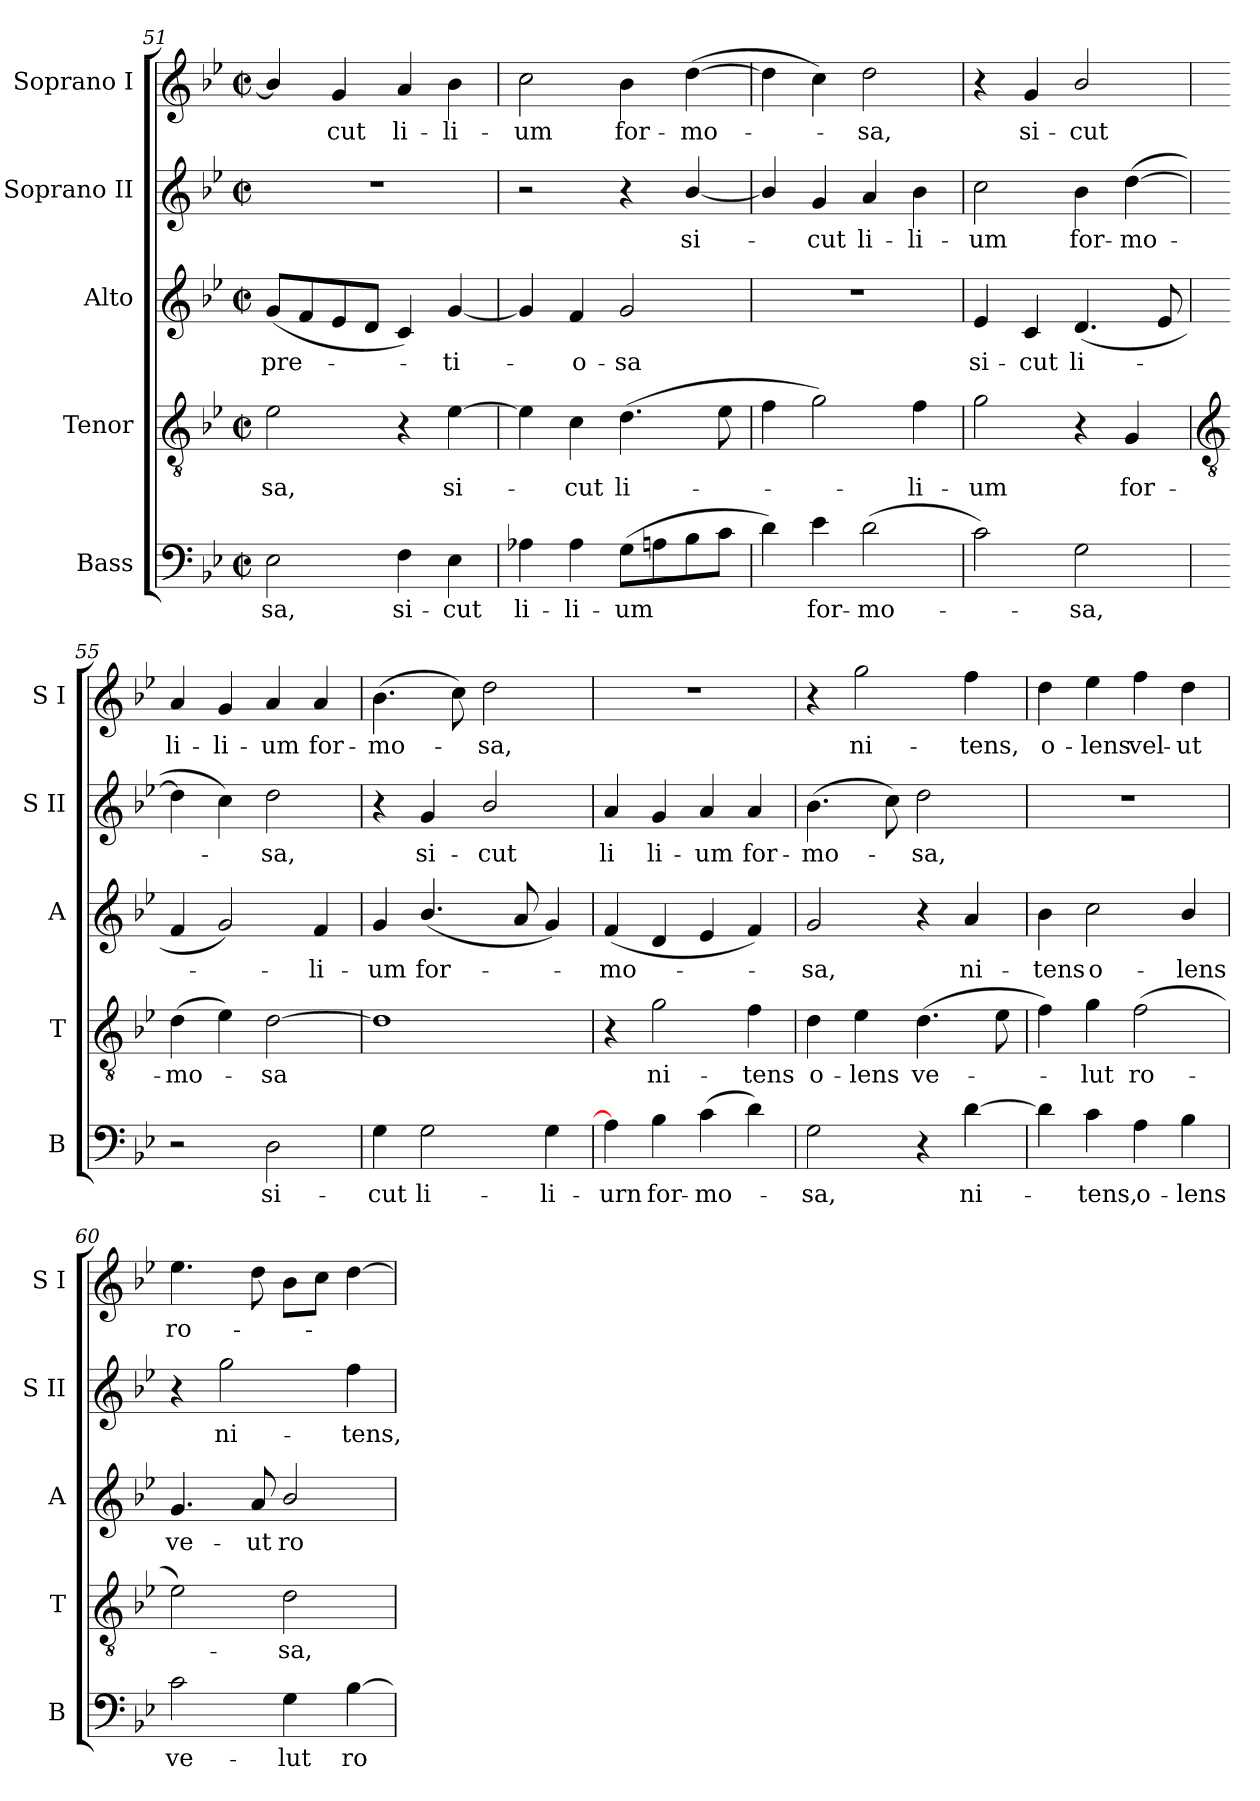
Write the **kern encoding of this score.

**kern	**text	**kern	**text	**kern	**text	**kern	**text	**kern	**text
*part5	*part5	*part4	*part4	*part3	*part3	*part2	*part2	*part1	*part1
*staff5	*staff5	*staff4	*staff4	*staff3	*staff3	*staff2	*staff2	*staff1	*staff1
*I"Bass	*	*I"Tenor	*	*I"Alto	*	*I"Soprano II	*	*I"Soprano I	*
*I'B	*	*I'T	*	*I'A	*	*I'S II	*	*I'S I	*
*clefF4	*	*clefGv2	*	*clefG2	*	*clefG2	*	*clefG2	*
*k[b-e-]	*	*k[b-e-]	*	*k[b-e-]	*	*k[b-e-]	*	*k[b-e-]	*
*B-:	*	*B-:	*	*B-:	*	*B-:	*	*B-:	*
*M2/2	*	*M2/2	*	*M2/2	*	*M2/2	*	*M2/2	*
*met(c|)	*	*met(c|)	*	*met(c|)	*	*met(c|)	*	*met(c|)	*
=51	=51	=51	=51	=51	=51	=51	=51	=51	=51
!	!LO:LY:b	!	!LO:LY:b	!	!LO:LY:b	!	!	!	!
2E-	-sa,	2e-	sa,	(<8gL	pre-	1r	.	4b-/]	.
.	.	.	.	8f	.	.	.	.	.
!	!	!	!	!	!	!	!	!	!LO:LY:b
.	.	.	.	8e-	.	.	.	4g	cut
.	.	.	.	8dJ	.	.	.	.	.
!	!LO:LY:b	!	!	!	!	!	!	!	!LO:LY:b
4F	si-	4r	.	4c)	.	.	.	4a	li-
!	!LO:LY:b	!	!LO:LY:b	!	!LO:LY:b	!	!	!	!LO:LY:b
4E-	-cut	[4e-	si-	[4g	ti-	.	.	4b-	-li-
=52	=52	=52	=52	=52	=52	=52	=52	=52	=52
!	!LO:LY:b	!	!	!	!	!	!	!	!LO:LY:b
4A-X	li-	4e-]	.	4g]	.	2r	.	2cc	-um
!	!LO:LY:b	!	!LO:LY:b	!	!LO:LY:b	!	!	!	!
4A-	-li-	4c	cut	4f	o-	.	.	.	.
!	!LO:LY:b	!	!LO:LY:b	!	!LO:LY:b	!	!	!	!LO:LY:b
(>8GL	-um	(>4.d	li-	2g	-sa	4r	.	4b-	for-
8An	.	.	.	.	.	.	.	.	.
!	!	!	!	!	!	!	!LO:LY:b	!	!LO:LY:b
8B-	.	.	.	.	.	[4b-/	si-	(>[4dd	-mo-
8cJ	.	8e-	.	.	.	.	.	.	.
=53	=53	=53	=53	=53	=53	=53	=53	=53	=53
4d)	.	4f	.	1r	.	4b-/]	.	4dd]	.
!	!LO:LY:b	!	!	!	!	!	!LO:LY:b	!	!
4e-	for-	2g)	.	.	.	4g	cut	4cc)	.
!	!LO:LY:b	!	!	!	!	!	!LO:LY:b	!	!LO:LY:b
(>2d	-mo-	.	.	.	.	4a	li-	2dd	sa,
!	!	!	!LO:LY:b	!	!	!	!LO:LY:b	!	!
.	.	4f	li-	.	.	4b-	-li-	.	.
=54	=54	=54	=54	=54	=54	=54	=54	=54	=54
!	!	!	!LO:LY:b	!	!LO:LY:b	!	!LO:LY:b	!	!
2c)	.	2g	-um	4e-	si-	2cc	-um	4r	.
!	!	!	!	!	!LO:LY:b	!	!	!	!LO:LY:b
.	.	.	.	4c	-cut	.	.	4g	si-
!	!LO:LY:b	!	!	!	!LO:LY:b	!	!LO:LY:b	!	!LO:LY:b
2G	sa,	4r	.	(<4.d	li-	4b-	for-	2b-/	-cut
!	!	!	!LO:LY:b	!	!	!	!LO:LY:b	!	!
.	.	4G	for-	.	.	(>[4dd	-mo-	.	.
.	.	.	.	8e-	.	.	.	.	.
!!LO:LB:g=z
=55	=55	=55	=55	=55	=55	=55	=55	=55	=55
*	*	*clefGv2	*	*	*	*	*	*	*
!	!	!	!LO:LY:b	!	!	!	!	!	!LO:LY:b
2r	.	(>4d	-mo-	4f	.	4dd]	.	4a	li-
!	!	!	!	!	!	!	!	!	!LO:LY:b
.	.	4e-)	.	2g)	.	4cc)	.	4g	-li-
!	!LO:LY:b	!	!LO:LY:b	!	!	!	!LO:LY:b	!	!LO:LY:b
2D	si-	[2d	sa	.	.	2dd	sa,	4a	-um
!	!	!	!	!	!LO:LY:b	!	!	!	!LO:LY:b
.	.	.	.	4f	li-	.	.	4a	for-
=56	=56	=56	=56	=56	=56	=56	=56	=56	=56
!	!LO:LY:b	!	!	!	!LO:LY:b	!	!	!	!LO:LY:b
4G	-cut	1d]	.	4g	-um	4r	.	(>4.b-	-mo-
!	!LO:LY:b	!	!	!	!LO:LY:b	!	!LO:LY:b	!	!
2G	li-	.	.	(<4.b-/	for-	4g	si-	.	.
.	.	.	.	.	.	.	.	8cc)	.
!	!	!	!	!	!	!	!LO:LY:b	!	!LO:LY:b
.	.	.	.	.	.	2b-/	-cut	2dd	sa,
.	.	.	.	8a	.	.	.	.	.
!	!LO:LY:b	!	!	!	!	!	!	!	!
4G	-li-	.	.	4g)	.	.	.	.	.
=57	=57	=57	=57	=57	=57	=57	=57	=57	=57
!	!LO:LY:b	!	!	!	!LO:LY:b	!	!LO:LY:b	!	!
4A]	-urn	4r	.	(<4f	mo-	4a	li	1r	.
!	!LO:LY:b	!	!LO:LY:b	!	!	!	!LO:LY:b	!	!
4B-	for-	2g	ni-	4d	.	4g	li-	.	.
!	!LO:LY:b	!	!	!	!	!	!LO:LY:b	!	!
(>4c	-mo-	.	.	4e-	.	4a	-um	.	.
!	!	!	!LO:LY:b	!	!	!	!LO:LY:b	!	!
4d)	.	4f	-tens	4f)	.	4a	for-	.	.
=58	=58	=58	=58	=58	=58	=58	=58	=58	=58
!	!LO:LY:b	!	!LO:LY:b	!	!LO:LY:b	!	!LO:LY:b	!	!
2G	sa,	4d	o-	2g	sa,	(>4.b-	-mo-	4r	.
!	!	!	!LO:LY:b	!	!	!	!	!	!LO:LY:b
.	.	4e-	-lens	.	.	.	.	2gg	ni-
.	.	.	.	.	.	8cc)	.	.	.
!	!	!	!LO:LY:b	!	!	!	!LO:LY:b	!	!
4r	.	(>4.d	ve-	4r	.	2dd	sa,	.	.
!	!LO:LY:b	!	!	!	!LO:LY:b	!	!	!	!LO:LY:b
[4d	ni-	.	.	4a	ni-	.	.	4ff	-tens,
.	.	8e-	.	.	.	.	.	.	.
=59	=59	=59	=59	=59	=59	=59	=59	=59	=59
!	!	!	!	!	!LO:LY:b	!	!	!	!LO:LY:b
4d]	.	4f)	.	4b-	-tens	1r	.	4dd	o-
!	!LO:LY:b	!	!LO:LY:b	!	!LO:LY:b	!	!	!	!LO:LY:b
4c	tens,	4g	lut	2cc	o-	.	.	4ee-	-lens
!	!LO:LY:b	!	!LO:LY:b	!	!	!	!	!	!LO:LY:b
4A	o-	(>2f	ro-	.	.	.	.	4ff	vel-
!	!LO:LY:b	!	!	!	!LO:LY:b	!	!	!	!LO:LY:b
4B-	-lens	.	.	4b-/	-lens	.	.	4dd	-ut
=60	=60	=60	=60	=60	=60	=60	=60	=60	=60
!	!LO:LY:b	!	!	!	!LO:LY:b	!	!	!	!LO:LY:b
2c	ve-	2e-)	.	4.g	ve-	4r	.	4.ee-	ro-
!	!	!	!	!	!	!	!LO:LY:b	!	!
.	.	.	.	.	.	2gg	ni-	.	.
!	!	!	!	!	!LO:LY:b	!	!	!	!
.	.	.	.	8a	-ut	.	.	8dd	.
!	!LO:LY:b	!	!LO:LY:b	!	!LO:LY:b	!	!	!	!
4G	-lut	2d	sa,	2b-/	ro-	.	.	8b-L	.
.	.	.	.	.	.	.	.	8ccJ	.
!	!LO:LY:b	!	!	!	!	!	!LO:LY:b	!	!
[4B-	ro-	.	.	.	.	4ff	-tens,	[4dd	.
=	=	=	=	=	=	=	=	=	=
*-	*-	*-	*-	*-	*-	*-	*-	*-	*-
